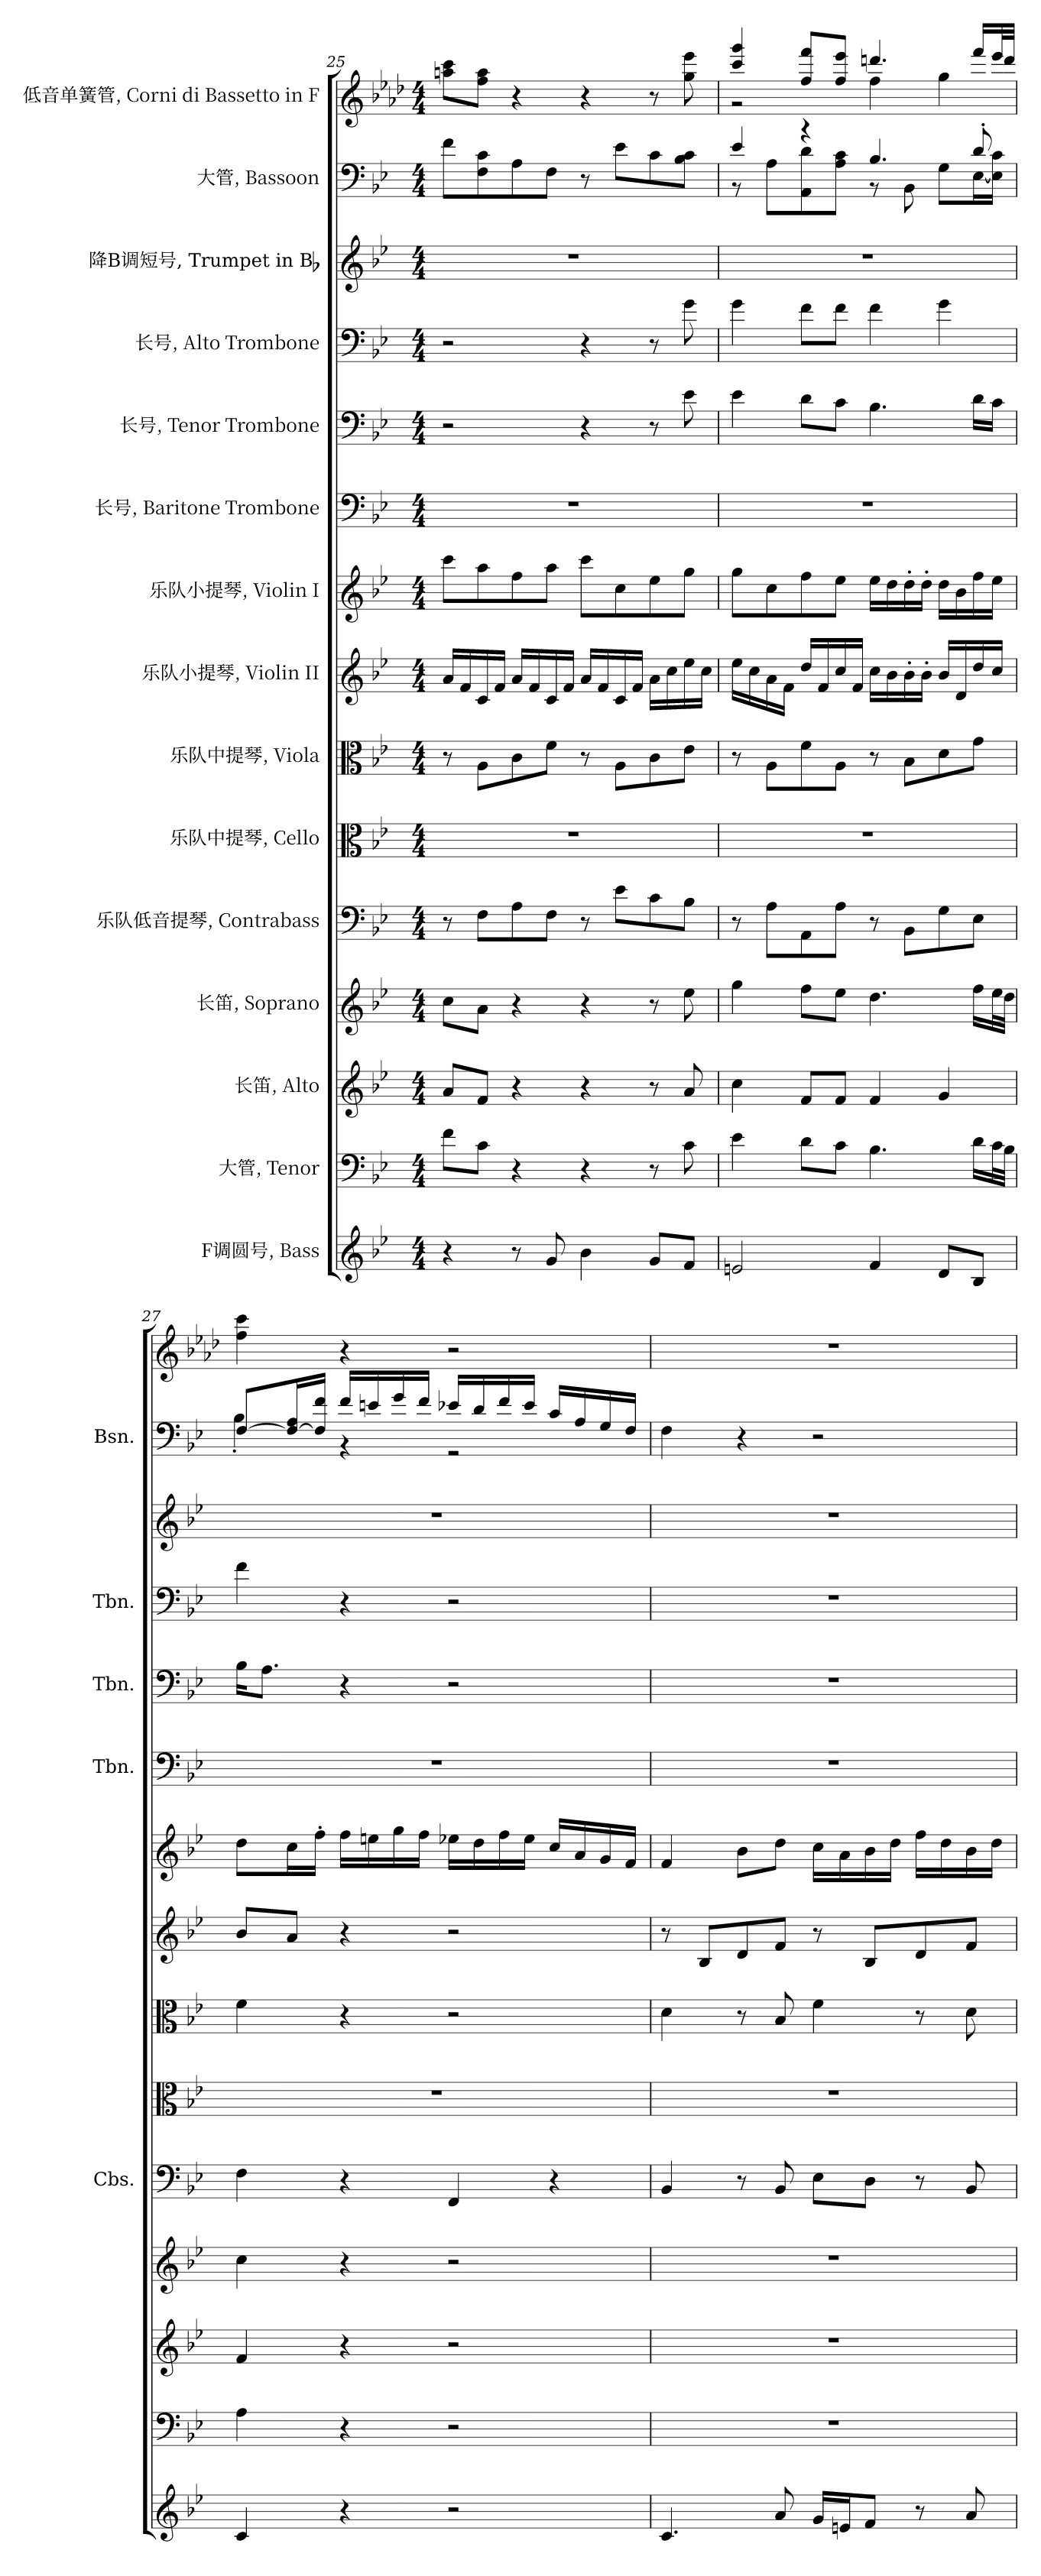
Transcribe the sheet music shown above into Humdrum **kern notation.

**kern	**kern	**kern	**kern	**kern	**kern	**kern	**kern	**kern	**kern	**kern	**kern	**kern	**kern	**kern
*part15	*part14	*part13	*part12	*part11	*part10	*part9	*part8	*part7	*part6	*part5	*part4	*part3	*part2	*part1
*staff15	*staff14	*staff13	*staff12	*staff11	*staff10	*staff9	*staff8	*staff7	*staff6	*staff5	*staff4	*staff3	*staff2	*staff1
*I"F调圆号, Bass	*I"大管, Tenor	*I"长笛, Alto	*I"长笛, Soprano	*I"乐队低音提琴, Contrabass	*I"乐队中提琴, Cello	*I"乐队中提琴, Viola	*I"乐队小提琴, Violin II	*I"乐队小提琴, Violin I	*I"长号, Baritone Trombone	*I"长号, Tenor Trombone	*I"长号, Alto Trombone	*I"降B调短号, Trumpet in B-flat	*I"大管, Bassoon	*I"低音单簧管, Corni di Bassetto in F
*	*	*	*	*I'Cbs.	*	*	*	*	*I'Tbn.	*I'Tbn.	*I'Tbn.	*	*I'Bsn.	*
*clefG2	*clefF4	*clefG2	*clefG2	*clefF4	*clefC3	*clefC3	*clefG2	*clefG2	*clefF4	*clefF4	*clefF4	*clefG2	*clefF4	*clefG2
*ITrd4c7	*	*	*	*ITrd7c12	*	*	*	*	*	*	*	*ITrd1c2	*	*ITrd8c14
*k[b-e-a-]	*k[b-e-]	*k[b-e-]	*k[b-e-]	*k[b-e-]	*k[b-e-]	*k[b-e-]	*k[b-e-]	*k[b-e-]	*k[b-e-]	*k[b-e-]	*k[b-e-]	*k[b-e-a-d-]	*k[b-e-]	*k[b-e-a-d-]
*M4/4	*M4/4	*M4/4	*M4/4	*M4/4	*M4/4	*M4/4	*M4/4	*M4/4	*M4/4	*M4/4	*M4/4	*M4/4	*M4/4	*M4/4
=25	=25	=25	=25	=25	=25	=25	=25	=25	=25	=25	=25	=25	=25	=25
4r	8f\L	8a/L	8cc\L	8r	1r	8r	16a/LL	8ccc\L	1r	2r	2r	1r	8f\L	8an\ 8cc\L
.	.	.	.	.	.	.	16f/	.	.	.	.	.	.	.
.	8c\J	8f/J	8a\J	8FF\L	.	8A\L	16c/	8aa\	.	.	.	.	8F\ 8c\	8f\ 8a\J
.	.	.	.	.	.	.	16f/JJ	.	.	.	.	.	.	.
8r	4r	4r	4r	8AA\	.	8c\	16a/LL	8ff\	.	.	.	.	8A\	4r
.	.	.	.	.	.	.	16f/	.	.	.	.	.	.	.
8c/	.	.	.	8FF\J	.	8f\J	16c/	8aa\J	.	.	.	.	8F\J	.
.	.	.	.	.	.	.	16f/JJ	.	.	.	.	.	.	.
4e-\	4r	4r	4r	8r	.	8r	16a/LL	8ccc\L	.	4r	4r	.	8r	4r
.	.	.	.	.	.	.	16f/	.	.	.	.	.	.	.
.	.	.	.	8E-\L	.	8A\L	16c/	8cc\	.	.	.	.	8e-\L	.
.	.	.	.	.	.	.	16f/JJ	.	.	.	.	.	.	.
8c/L	8r	8r	8r	8C\	.	8c\	16a\LL	8ee-\	.	8r	8r	.	8c\	8r
.	.	.	.	.	.	.	16cc\	.	.	.	.	.	.	.
8B-/J	8c\	8a/	8ee-\	8BB-\J	.	8e-\J	16ee-\	8gg\J	.	8e-\	8g\	.	8B-\ 8c\J	8g\ 8ee-\
.	.	.	.	.	.	.	16cc\JJ	.	.	.	.	.	.	.
!!LO:PB:g=z
=26	=26	=26	=26	=26	=26	=26	=26	=26	=26	=26	=26	=26	=26	=26
*	*	*	*	*	*	*	*	*	*	*	*	*	*^	*^
2An/	4e-\	4cc\	4gg\	8r	1r	8r	16ee-\LL	8gg\L	1r	4e-\	4g\	1r	4e-/	8r	4cc/ 4gg/	2r
.	.	.	.	.	.	.	16cc\	.	.	.	.	.	.	.	.	.
.	.	.	.	8AA\L	.	8A\L	16a\	8cc\	.	.	.	.	.	8A\L	.	.
.	.	.	.	.	.	.	16f\JJ	.	.	.	.	.	.	.	.	.
.	8d\L	8f/L	8ff\L	8AAA\	.	8f\	16dd/LL	8ff\	.	8d\L	8f\L	.	4r	8AA\ 8d\	8f/ 8ff/L	.
.	.	.	.	.	.	.	16f/	.	.	.	.	.	.	.	.	.
.	8c\J	8f/J	8ee-\J	8AA\J	.	8A\J	16cc/	8ee-\J	.	8c\J	8f\J	.	.	8A\ 8c\J	8f/ 8ee-/J	.
.	.	.	.	.	.	.	16f/JJ	.	.	.	.	.	.	.	.	.
4B-/	4.B-\	4f/	4.dd\	8r	.	8r	16cc\LL	16ee-\LL	.	4.B-\	4f\	.	4.B-/	8r	4.ddn/	4f\
.	.	.	.	.	.	.	16b-\	16dd\	.	.	.	.	.	.	.	.
.	.	.	.	8BBB-\L	.	8B-\L	16b-'\	16dd'\	.	.	.	.	.	8BB-\	.	.
.	.	.	.	.	.	.	16b-'\JJ	16dd'\JJ	.	.	.	.	.	.	.	.
8G/L	.	4g/	.	8GG\	.	8d\	16b-/LL	16dd\LL	.	.	4g\	.	.	8G\L	.	4g\
.	.	.	.	.	.	.	16d/	16b-\	.	.	.	.	.	.	.	.
8E-/J	16d\LL	.	16ff\LL	8EE-\J	.	8g\J	16dd/	16ff\	.	16d\LL	.	.	8d'/	[16E-\L	16ff/LL	.
.	32c\L	.	32ee-\L	.	.	.	16cc/JJ	16ee-\JJ	.	16c\JJ	.	.	.	16E-\] 16c\JJ	32ee-/L	.
.	32B-\JJJ	.	32dd\JJJ	.	.	.	.	.	.	.	.	.	.	.	32dd/JJJ	.
*	*	*	*	*	*	*	*	*	*	*	*	*	*	*	*v	*v
=27	=27	=27	=27	=27	=27	=27	=27	=27	=27	=27	=27	=27	=27	=27	=27
4F/	4A\	4f/	4cc\	4FF\	1r	4f\	8b-/L	8dd\L	1r	16B-\KL	4f\	1r	[8F/L	4B-'\	4f\ 4cc\
.	.	.	.	.	.	.	.	.	.	8.A\J	.	.	.	.	.
.	.	.	.	.	.	.	8a/J	16cc\L	.	.	.	.	16F/_ 16A/L	.	.
.	.	.	.	.	.	.	.	16ff'\JJ	.	.	.	.	16F/] 16f/JJ	.	.
4r	4r	4r	4r	4r	.	4r	4r	16ff\LL	.	4r	4r	.	16f/LL	4r	4r
.	.	.	.	.	.	.	.	16een\	.	.	.	.	16en/	.	.
.	.	.	.	.	.	.	.	16gg\	.	.	.	.	16g/	.	.
.	.	.	.	.	.	.	.	16ff\JJ	.	.	.	.	16f/JJ	.	.
2r	2r	2r	2r	4FFF/	.	2r	2r	16ee-X\LL	.	2r	2r	.	16e-X/LL	2r	2r
.	.	.	.	.	.	.	.	16dd\	.	.	.	.	16d/	.	.
.	.	.	.	.	.	.	.	16ff\	.	.	.	.	16f/	.	.
.	.	.	.	.	.	.	.	16ee-\JJ	.	.	.	.	16e-/JJ	.	.
.	.	.	.	4r	.	.	.	16cc/LL	.	.	.	.	16c/LL	.	.
.	.	.	.	.	.	.	.	16a/	.	.	.	.	16A/	.	.
.	.	.	.	.	.	.	.	16g/	.	.	.	.	16G/	.	.
.	.	.	.	.	.	.	.	16f/JJ	.	.	.	.	16F/JJ	.	.
*	*	*	*	*	*	*	*	*	*	*	*	*	*v	*v	*
!!LO:PB:g=z
=28	=28	=28	=28	=28	=28	=28	=28	=28	=28	=28	=28	=28	=28	=28
4.F/	1r	1r	1r	4BBB-/	1r	4d\	8r	4f/	1r	1r	1r	1r	4F\	1r
.	.	.	.	.	.	.	8B-/L	.	.	.	.	.	.	.
.	.	.	.	8r	.	8r	8d/	8b-\L	.	.	.	.	4r	.
8d/	.	.	.	8BBB-/	.	8B-/	8f/J	8dd\J	.	.	.	.	.	.
16c/LL	.	.	.	8EE-\L	.	4f\	8r	16cc\LL	.	.	.	.	2r	.
16An/J	.	.	.	.	.	.	.	16a\	.	.	.	.	.	.
8B-/J	.	.	.	8DD\J	.	.	8B-/L	16b-\	.	.	.	.	.	.
.	.	.	.	.	.	.	.	16dd\JJ	.	.	.	.	.	.
8r	.	.	.	8r	.	8r	8d/	16ff\LL	.	.	.	.	.	.
.	.	.	.	.	.	.	.	16dd\	.	.	.	.	.	.
8d/	.	.	.	8BBB-/	.	8d\	8f/J	16b-\	.	.	.	.	.	.
.	.	.	.	.	.	.	.	16dd\JJ	.	.	.	.	.	.
=	=	=	=	=	=	=	=	=	=	=	=	=	=	=
*-	*-	*-	*-	*-	*-	*-	*-	*-	*-	*-	*-	*-	*-	*-
